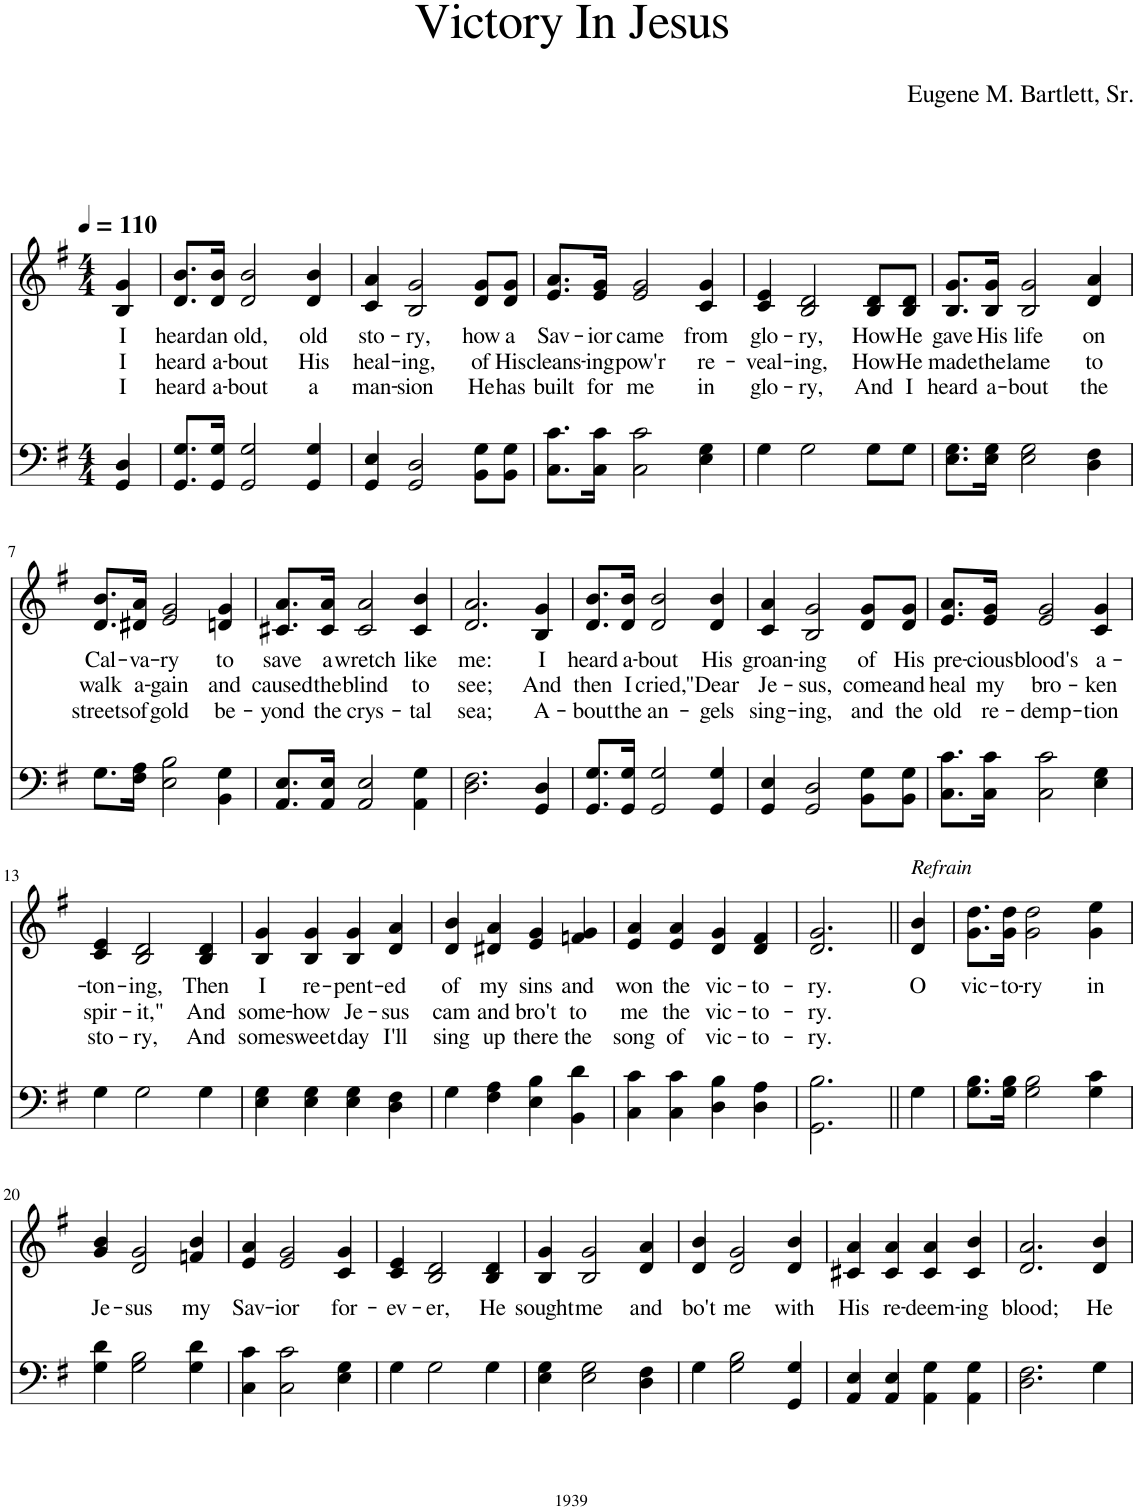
**kern	**kern	**text	**text	**text
*part1	*part1	*part1	*part1	*part1
*staff2	*staff1	*staff1	*staff1	*staff1
*I"Piano	*	*	*	*
*I'Pno.	*	*	*	*
*clefF4	*clefG2	*	*	*
*k[f#]	*k[f#]	*	*	*
*M4/4	*M4/4	*	*	*
*MM110	*MM110	*	*	*
=1	=1	=1	=1	=1
!	!	!LO:LY:b	!LO:LY:b	!LO:LY:b
4GG/ 4D/	4B/ 4g/	I	I	I
=2	=2	=2	=2	=2
!	!	!LO:LY:b	!LO:LY:b	!LO:LY:b
8.GG/ 8.G/L	8.d/ 8.b/L	heard	heard	heard
!	!	!LO:LY:b	!LO:LY:b	!LO:LY:b
16GG/ 16G/Jk	16d/ 16b/Jk	an	a-	a-
!	!	!LO:LY:b	!LO:LY:b	!LO:LY:b
2GG/ 2G/	2d/ 2b/	old,	-bout	-bout
!	!	!LO:LY:b	!LO:LY:b	!LO:LY:b
4GG/ 4G/	4d/ 4b/	old	His	a
=3	=3	=3	=3	=3
!	!	!LO:LY:b	!LO:LY:b	!LO:LY:b
4GG/ 4E/	4c/ 4a/	sto-	heal-	man-
!	!	!LO:LY:b	!LO:LY:b	!LO:LY:b
2GG/ 2D/	2B/ 2g/	-ry,	-ing,	-sion
!	!	!LO:LY:b	!LO:LY:b	!LO:LY:b
8BB\ 8G\L	8d/ 8g/L	how	of	He
!	!	!LO:LY:b	!LO:LY:b	!LO:LY:b
8BB\ 8G\J	8d/ 8g/J	a	His	has
=4	=4	=4	=4	=4
!	!	!LO:LY:b	!LO:LY:b	!LO:LY:b
8.C\ 8.c\L	8.e/ 8.a/L	Sav-	cleans-	built
!	!	!LO:LY:b	!LO:LY:b	!LO:LY:b
16C\ 16c\Jk	16e/ 16g/Jk	-ior	-ing	for
!	!	!LO:LY:b	!LO:LY:b	!LO:LY:b
2C\ 2c\	2e/ 2g/	came	pow'r	me
!	!	!LO:LY:b	!LO:LY:b	!LO:LY:b
4E\ 4G\	4c/ 4g/	from	re-	in
=5	=5	=5	=5	=5
!	!	!LO:LY:b	!LO:LY:b	!LO:LY:b
4G\	4c/ 4e/	glo-	-veal-	glo-
!	!	!LO:LY:b	!LO:LY:b	!LO:LY:b
2G\	2B/ 2d/	-ry,	-ing,	-ry,
!	!	!LO:LY:b	!LO:LY:b	!LO:LY:b
8G\L	8B/ 8d/L	How	How	And
!	!	!LO:LY:b	!LO:LY:b	!LO:LY:b
8G\J	8B/ 8d/J	He	He	I
=6	=6	=6	=6	=6
!	!	!LO:LY:b	!LO:LY:b	!LO:LY:b
8.E\ 8.G\L	8.B/ 8.g/L	gave	made	heard
!	!	!LO:LY:b	!LO:LY:b	!LO:LY:b
16E\ 16G\Jk	16B/ 16g/Jk	His	the	a-
!	!	!LO:LY:b	!LO:LY:b	!LO:LY:b
2E\ 2G\	2B/ 2g/	life	lame	-bout
!	!	!LO:LY:b	!LO:LY:b	!LO:LY:b
4D\ 4F#\	4d/ 4a/	on	to	the
!!LO:LB:g=z
=7	=7	=7	=7	=7
!	!	!LO:LY:b	!LO:LY:b	!LO:LY:b
8.G\L	8.d/ 8.b/L	Cal-	walk	streets
!	!	!LO:LY:b	!LO:LY:b	!LO:LY:b
16F#\ 16A\Jk	16d#X/ 16a/Jk	-va-	a-	of
!	!	!LO:LY:b	!LO:LY:b	!LO:LY:b
2E\ 2B\	2e/ 2g/	-ry	-gain	gold
!	!	!LO:LY:b	!LO:LY:b	!LO:LY:b
4BB\ 4G\	4dn/ 4g/	to	and	be-
=8	=8	=8	=8	=8
!	!	!LO:LY:b	!LO:LY:b	!LO:LY:b
8.AA/ 8.E/L	8.c#X/ 8.a/L	save	caused	-yond
!	!	!LO:LY:b	!LO:LY:b	!LO:LY:b
16AA/ 16E/Jk	16c#/ 16a/Jk	a	the	the
!	!	!LO:LY:b	!LO:LY:b	!LO:LY:b
2AA/ 2E/	2c#/ 2a/	wretch	blind	crys-
!	!	!LO:LY:b	!LO:LY:b	!LO:LY:b
4AA\ 4G\	4c#/ 4b/	like	to	-tal
=9	=9	=9	=9	=9
!	!	!LO:LY:b	!LO:LY:b	!LO:LY:b
2.D\ 2.F#\	2.d/ 2.a/	me:	see;	sea;
!	!	!LO:LY:b	!LO:LY:b	!LO:LY:b
4GG/ 4D/	4B/ 4g/	I	And	A-
=10	=10	=10	=10	=10
!	!	!LO:LY:b	!LO:LY:b	!LO:LY:b
8.GG/ 8.G/L	8.d/ 8.b/L	heard	then	-bout
!	!	!LO:LY:b	!LO:LY:b	!LO:LY:b
16GG/ 16G/Jk	16d/ 16b/Jk	a-	I	the
!	!	!LO:LY:b	!LO:LY:b	!LO:LY:b
2GG/ 2G/	2d/ 2b/	-bout	cried,	an-
!	!	!LO:LY:b	!LO:LY:b	!LO:LY:b
4GG/ 4G/	4d/ 4b/	His	"Dear	-gels
=11	=11	=11	=11	=11
!	!	!LO:LY:b	!LO:LY:b	!LO:LY:b
4GG/ 4E/	4c/ 4a/	groan-	Je-	sing-
!	!	!LO:LY:b	!LO:LY:b	!LO:LY:b
2GG/ 2D/	2B/ 2g/	-ing	-sus,	-ing,
!	!	!LO:LY:b	!LO:LY:b	!LO:LY:b
8BB\ 8G\L	8d/ 8g/L	of	come	and
!	!	!LO:LY:b	!LO:LY:b	!LO:LY:b
8BB\ 8G\J	8d/ 8g/J	His	and	the
=12	=12	=12	=12	=12
!	!	!LO:LY:b	!LO:LY:b	!LO:LY:b
8.C\ 8.c\L	8.e/ 8.a/L	pre-	heal	old
!	!	!LO:LY:b	!LO:LY:b	!LO:LY:b
16C\ 16c\Jk	16e/ 16g/Jk	-cious	my	re-
!	!	!LO:LY:b	!LO:LY:b	!LO:LY:b
2C\ 2c\	2e/ 2g/	blood's	bro-	-demp-
!	!	!LO:LY:b	!LO:LY:b	!LO:LY:b
4E\ 4G\	4c/ 4g/	a-	-ken	-tion
!!LO:LB:g=z
=13	=13	=13	=13	=13
!	!	!LO:LY:b	!LO:LY:b	!LO:LY:b
4G\	4c/ 4e/	-ton-	spir-	sto-
!	!	!LO:LY:b	!LO:LY:b	!LO:LY:b
2G\	2B/ 2d/	-ing,	-it,"	-ry,
!	!	!LO:LY:b	!LO:LY:b	!LO:LY:b
4G\	4B/ 4d/	Then	And	And
=14	=14	=14	=14	=14
!	!	!LO:LY:b	!LO:LY:b	!LO:LY:b
4E\ 4G\	4B/ 4g/	I	some-	some
!	!	!LO:LY:b	!LO:LY:b	!LO:LY:b
4E\ 4G\	4B/ 4g/	re-	-how	sweet
!	!	!LO:LY:b	!LO:LY:b	!LO:LY:b
4E\ 4G\	4B/ 4g/	-pent-	Je-	day
!	!	!LO:LY:b	!LO:LY:b	!LO:LY:b
4D\ 4F#\	4d/ 4a/	-ed	-sus	I'll
=15	=15	=15	=15	=15
!	!	!LO:LY:b	!LO:LY:b	!LO:LY:b
4G\	4d/ 4b/	of	cam	sing
!	!	!LO:LY:b	!LO:LY:b	!LO:LY:b
4F#\ 4A\	4d#X/ 4a/	my	and	up
!	!	!LO:LY:b	!LO:LY:b	!LO:LY:b
4E\ 4B\	4e/ 4g/	sins	bro't	there
!	!	!LO:LY:b	!LO:LY:b	!LO:LY:b
4BB\ 4d\	4fn/ 4g/	and	to	the
=16	=16	=16	=16	=16
!	!	!LO:LY:b	!LO:LY:b	!LO:LY:b
4C\ 4c\	4e/ 4a/	won	me	song
!	!	!LO:LY:b	!LO:LY:b	!LO:LY:b
4C\ 4c\	4e/ 4a/	the	the	of
!	!	!LO:LY:b	!LO:LY:b	!LO:LY:b
4D\ 4B\	4d/ 4g/	vic-	vic-	vic-
!	!	!LO:LY:b	!LO:LY:b	!LO:LY:b
4D\ 4A\	4d/ 4f#/	-to-	-to-	-to-
=17	=17	=17	=17	=17
!	!	!LO:LY:b	!LO:LY:b	!LO:LY:b
2.GG\ 2.B\	2.d/ 2.g/	-ry.	-ry.	-ry.
=18||	=18||	=18||	=18||	=18||
!	!LO:TX:a:i:t=Refrain	!	!	!
!	!	!LO:LY:b	!	!
4G\	4d/ 4b/	O	.	.
=19	=19	=19	=19	=19
!	!	!LO:LY:b	!	!
8.G\ 8.B\L	8.g\ 8.dd\L	vic-	.	.
!	!	!LO:LY:b	!	!
16G\ 16B\Jk	16g\ 16dd\Jk	-to-	.	.
!	!	!LO:LY:b	!	!
2G\ 2B\	2g\ 2dd\	-ry	.	.
!	!	!LO:LY:b	!	!
4G\ 4c\	4g\ 4ee\	in	.	.
!!LO:LB:g=z
=20	=20	=20	=20	=20
!	!	!LO:LY:b	!	!
4G\ 4d\	4g/ 4b/	Je-	.	.
!	!	!LO:LY:b	!	!
2G\ 2B\	2d/ 2g/	-sus	.	.
!	!	!LO:LY:b	!	!
4G\ 4d\	4fn/ 4b/	my	.	.
=21	=21	=21	=21	=21
!	!	!LO:LY:b	!	!
4C\ 4c\	4e/ 4a/	Sav-	.	.
!	!	!LO:LY:b	!	!
2C\ 2c\	2e/ 2g/	-ior	.	.
!	!	!LO:LY:b	!	!
4E\ 4G\	4c/ 4g/	for-	.	.
=22	=22	=22	=22	=22
!	!	!LO:LY:b	!	!
4G\	4c/ 4e/	-ev-	.	.
!	!	!LO:LY:b	!	!
2G\	2B/ 2d/	-er,	.	.
!	!	!LO:LY:b	!	!
4G\	4B/ 4d/	He	.	.
=23	=23	=23	=23	=23
!	!	!LO:LY:b	!	!
4E\ 4G\	4B/ 4g/	sought	.	.
!	!	!LO:LY:b	!	!
2E\ 2G\	2B/ 2g/	me	.	.
!	!	!LO:LY:b	!	!
4D\ 4F#\	4d/ 4a/	and	.	.
=24	=24	=24	=24	=24
!	!	!LO:LY:b	!	!
4G\	4d/ 4b/	bo't	.	.
!	!	!LO:LY:b	!	!
2G\ 2B\	2d/ 2g/	me	.	.
!	!	!LO:LY:b	!	!
4GG/ 4G/	4d/ 4b/	with	.	.
=25	=25	=25	=25	=25
!	!	!LO:LY:b	!	!
4AA/ 4E/	4c#X/ 4a/	His	.	.
!	!	!LO:LY:b	!	!
4AA/ 4E/	4c#/ 4a/	re-	.	.
!	!	!LO:LY:b	!	!
4AA\ 4G\	4c#/ 4a/	-deem-	.	.
!	!	!LO:LY:b	!	!
4AA\ 4G\	4c#/ 4b/	-ing	.	.
=26	=26	=26	=26	=26
!	!	!LO:LY:b	!	!
2.D\ 2.F#\	2.d/ 2.a/	blood;	.	.
!	!	!LO:LY:b	!	!
4G\	4d/ 4b/	He	.	.
=	=	=	=	=
*-	*-	*-	*-	*-
